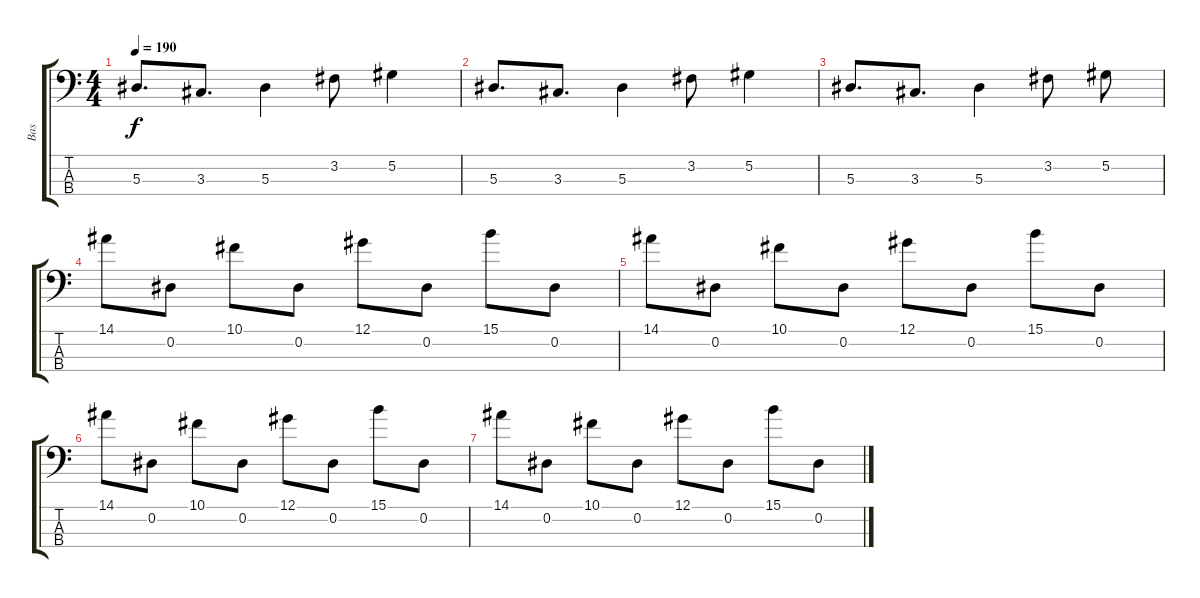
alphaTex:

\track ("Bas" "Bas") {instrument electricbassfinger}
\staff {score tabs}
\tuning (Ab2 Eb2 Bb1 F1) {hide}
\ts (4 4)
\tempo 190
\clef f4
\ks c
5.3.8{d dy f} 3.3.8{d} 5.3.4 3.2.8 5.2.4 |
5.3.8{d} 3.3.8{d} 5.3.4 3.2.8 5.2.4 |
5.3.8{d} 3.3.8{d} 5.3.4 3.2.8 5.2.8 |
14.1.8 0.2.8 10.1.8 0.2.8 12.1.8 0.2.8 15.1.8 0.2.8 |
14.1.8 0.2.8 10.1.8 0.2.8 12.1.8 0.2.8 15.1.8 0.2.8 |
14.1.8 0.2.8 10.1.8 0.2.8 12.1.8 0.2.8 15.1.8 0.2.8 |
14.1.8 0.2.8 10.1.8 0.2.8 12.1.8 0.2.8 15.1.8 0.2.8
